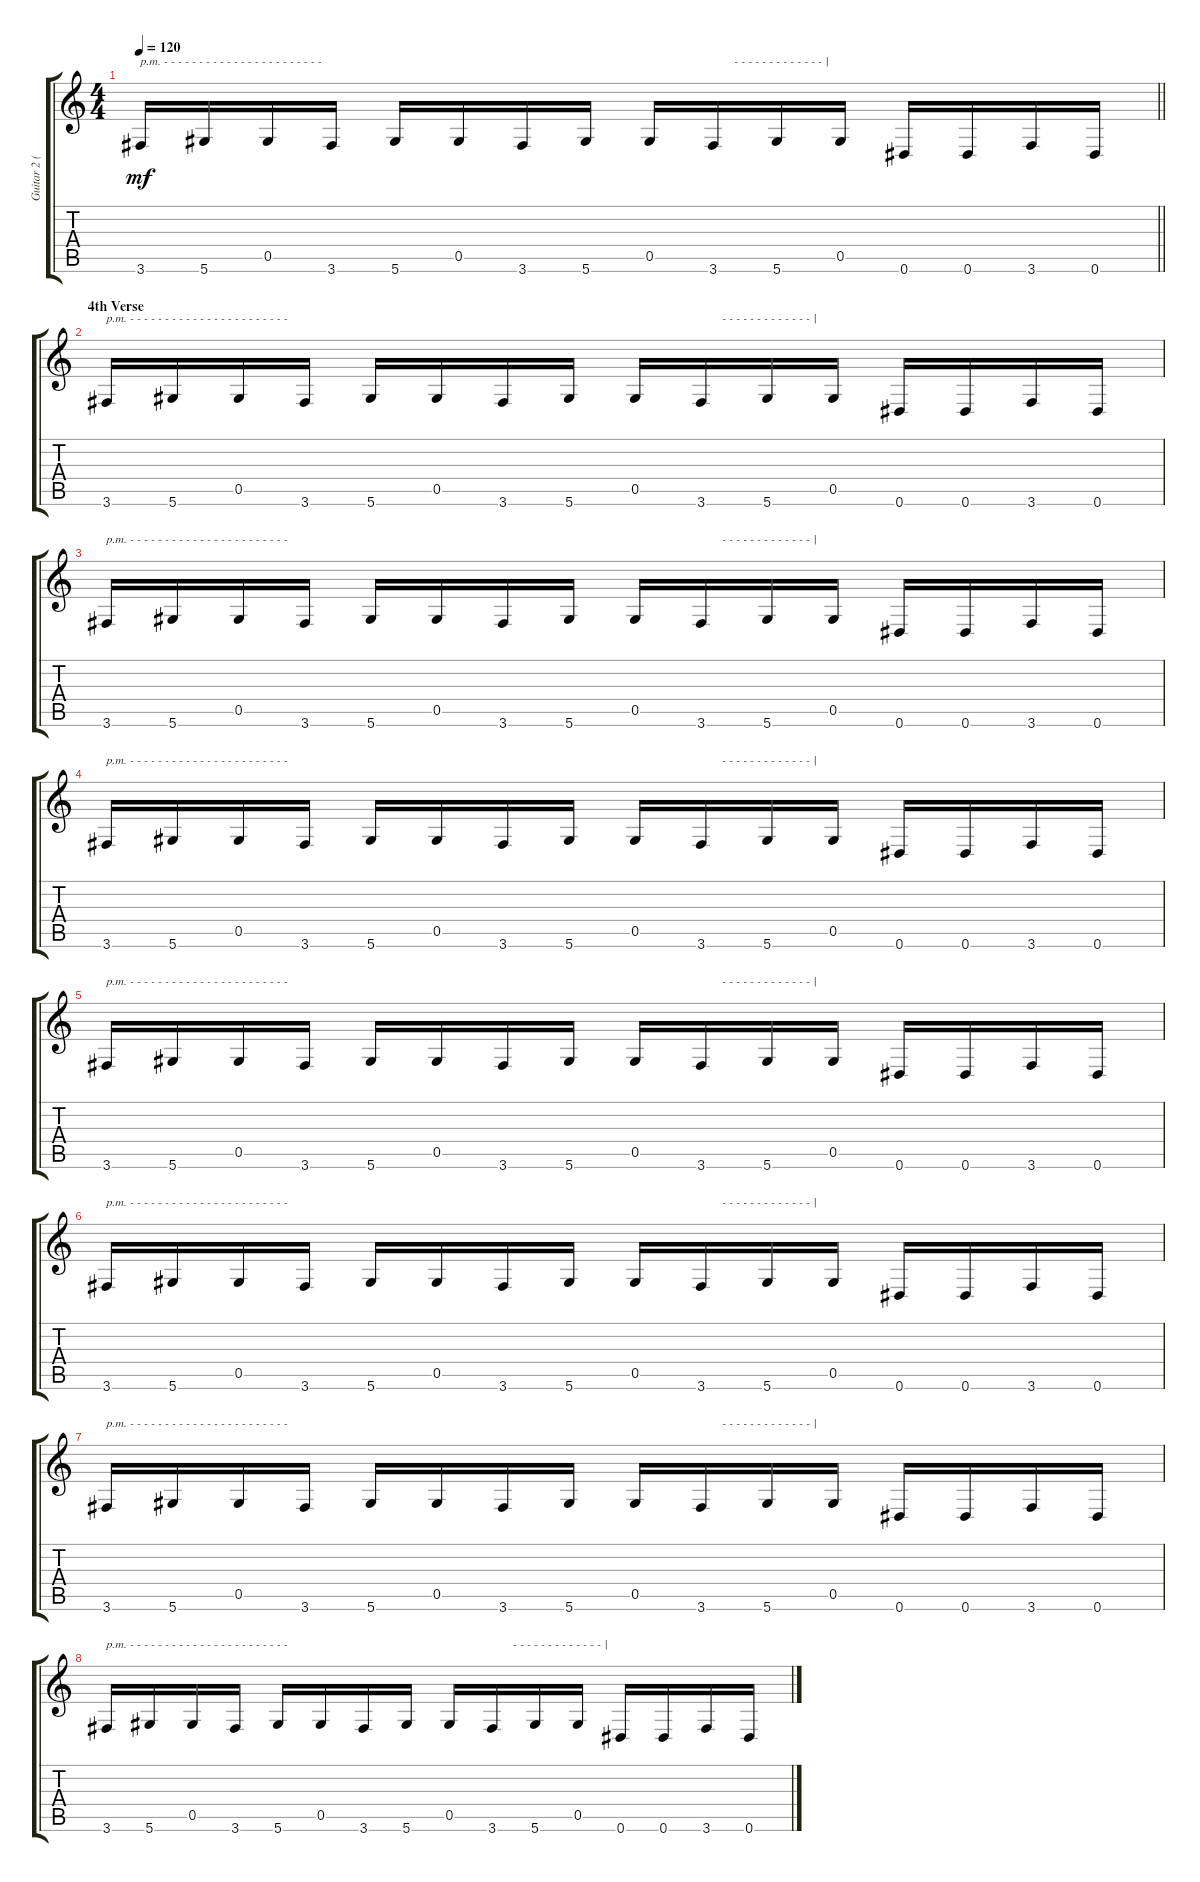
\track ("Guitar 2 (Slash)" "Guitar 2 (") {instrument overdrivenguitar}
\staff {score tabs}
\tuning (Eb4 Bb3 Gb3 Db3 Ab2 Eb2) {hide}
\ts (4 4)
\tempo 120
\clef g2
\barLineRight lightlight
\ks c
3.6.16{txt "p.m. - - - - - - - - - - - - - - - - - - - - - - -" dy mf} 5.6.16 0.5.16 3.6.16 5.6.16 0.5.16 3.6.16 5.6.16 0.5.16 3.6.16{txt "       - - - - - - - - - - - - - |"} 5.6.16 0.5.16 0.6.16 0.6.16 3.6.16 0.6.16 |
\section ("" "4th Verse")
3.6.16{txt "p.m. - - - - - - - - - - - - - - - - - - - - - - -"} 5.6.16 0.5.16 3.6.16 5.6.16 0.5.16 3.6.16 5.6.16 0.5.16 3.6.16{txt "       - - - - - - - - - - - - - |"} 5.6.16 0.5.16 0.6.16 0.6.16 3.6.16 0.6.16 |
3.6.16{txt "p.m. - - - - - - - - - - - - - - - - - - - - - - -"} 5.6.16 0.5.16 3.6.16 5.6.16 0.5.16 3.6.16 5.6.16 0.5.16 3.6.16{txt "       - - - - - - - - - - - - - |"} 5.6.16 0.5.16 0.6.16 0.6.16 3.6.16 0.6.16 |
3.6.16{txt "p.m. - - - - - - - - - - - - - - - - - - - - - - -"} 5.6.16 0.5.16 3.6.16 5.6.16 0.5.16 3.6.16 5.6.16 0.5.16 3.6.16{txt "       - - - - - - - - - - - - - |"} 5.6.16 0.5.16 0.6.16 0.6.16 3.6.16 0.6.16 |
3.6.16{txt "p.m. - - - - - - - - - - - - - - - - - - - - - - -"} 5.6.16 0.5.16 3.6.16 5.6.16 0.5.16 3.6.16 5.6.16 0.5.16 3.6.16{txt "       - - - - - - - - - - - - - |"} 5.6.16 0.5.16 0.6.16 0.6.16 3.6.16 0.6.16 |
3.6.16{txt "p.m. - - - - - - - - - - - - - - - - - - - - - - -"} 5.6.16 0.5.16 3.6.16 5.6.16 0.5.16 3.6.16 5.6.16 0.5.16 3.6.16{txt "       - - - - - - - - - - - - - |"} 5.6.16 0.5.16 0.6.16 0.6.16 3.6.16 0.6.16 |
3.6.16{txt "p.m. - - - - - - - - - - - - - - - - - - - - - - -"} 5.6.16 0.5.16 3.6.16 5.6.16 0.5.16 3.6.16 5.6.16 0.5.16 3.6.16{txt "       - - - - - - - - - - - - - |"} 5.6.16 0.5.16 0.6.16 0.6.16 3.6.16 0.6.16 |
3.6.16{txt "p.m. - - - - - - - - - - - - - - - - - - - - - - -"} 5.6.16 0.5.16 3.6.16 5.6.16 0.5.16 3.6.16 5.6.16 0.5.16 3.6.16{txt "       - - - - - - - - - - - - - |"} 5.6.16 0.5.16 0.6.16 0.6.16 3.6.16 0.6.16
